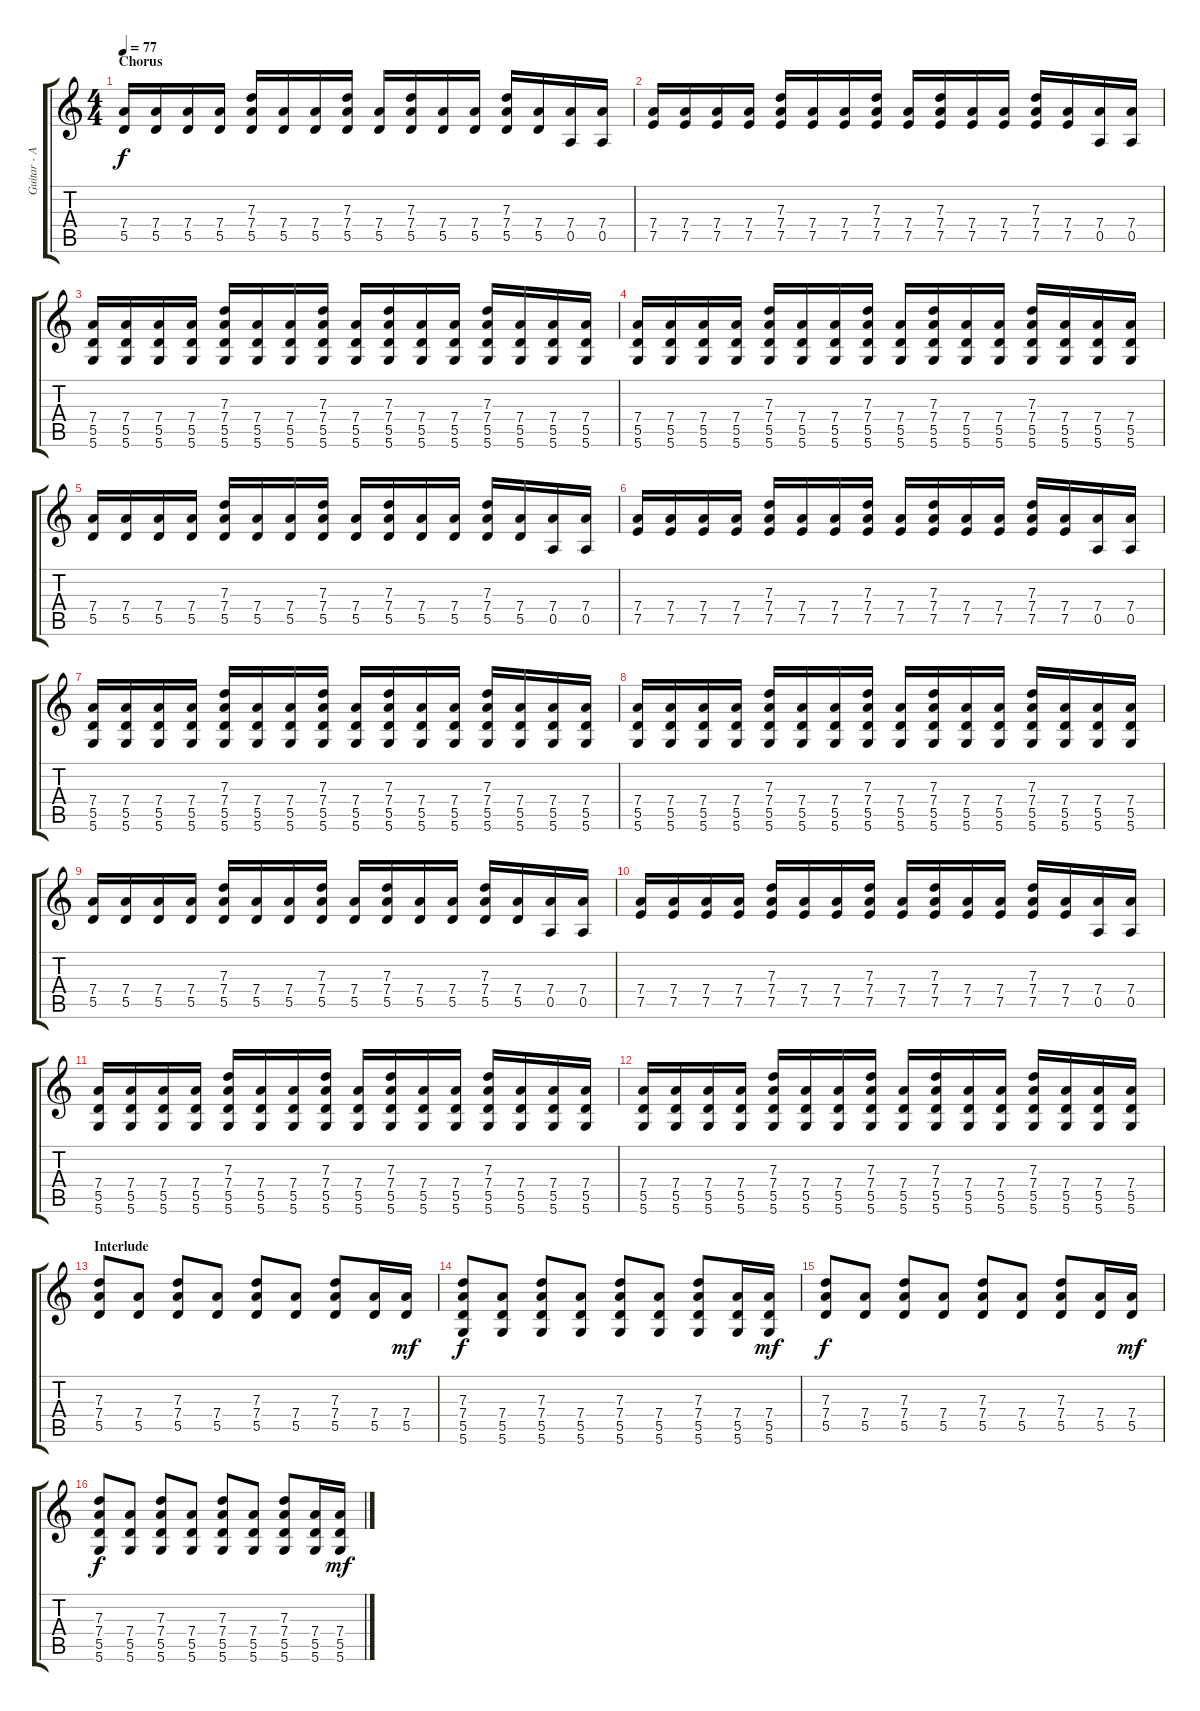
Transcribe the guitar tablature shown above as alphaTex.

\track ("Guitar - Ace" "Guitar - A") {instrument acousticguitarsteel}
\staff {score tabs}
\tuning (E4 B3 G3 D3 A2 D2) {hide}
\ts (4 4)
\section ("" "Chorus")
\tempo 77
\clef g2
\ks c
(7.4 5.5).16{dy f} (7.4 5.5).16 (7.4 5.5).16 (7.4 5.5).16 (7.3 7.4 5.5).16 (7.4 5.5).16 (7.4 5.5).16 (7.3 7.4 5.5).16 (7.4 5.5).16 (7.3 7.4 5.5).16 (7.4 5.5).16 (7.4 5.5).16 (7.3 7.4 5.5).16 (7.4 5.5).16 (7.4 0.5).16 (7.4 0.5).16 |
(7.4 7.5).16 (7.4 7.5).16 (7.4 7.5).16 (7.4 7.5).16 (7.3 7.4 7.5).16 (7.4 7.5).16 (7.4 7.5).16 (7.3 7.4 7.5).16 (7.4 7.5).16 (7.3 7.4 7.5).16 (7.4 7.5).16 (7.4 7.5).16 (7.3 7.4 7.5).16 (7.4 7.5).16 (7.4 0.5).16 (7.4 0.5).16 |
(7.4 5.5 5.6).16 (7.4 5.5 5.6).16 (7.4 5.5 5.6).16 (7.4 5.5 5.6).16 (7.3 7.4 5.5 5.6).16 (7.4 5.5 5.6).16 (7.4 5.5 5.6).16 (7.3 7.4 5.5 5.6).16 (7.4 5.5 5.6).16 (7.3 7.4 5.5 5.6).16 (7.4 5.5 5.6).16 (7.4 5.5 5.6).16 (7.3 7.4 5.5 5.6).16 (7.4 5.5 5.6).16 (7.4 5.5 5.6).16 (7.4 5.5 5.6).16 |
(7.4 5.5 5.6).16 (7.4 5.5 5.6).16 (7.4 5.5 5.6).16 (7.4 5.5 5.6).16 (7.3 7.4 5.5 5.6).16 (7.4 5.5 5.6).16 (7.4 5.5 5.6).16 (7.3 7.4 5.5 5.6).16 (7.4 5.5 5.6).16 (7.3 7.4 5.5 5.6).16 (7.4 5.5 5.6).16 (7.4 5.5 5.6).16 (7.3 7.4 5.5 5.6).16 (7.4 5.5 5.6).16 (7.4 5.5 5.6).16 (7.4 5.5 5.6).16 |
(7.4 5.5).16 (7.4 5.5).16 (7.4 5.5).16 (7.4 5.5).16 (7.3 7.4 5.5).16 (7.4 5.5).16 (7.4 5.5).16 (7.3 7.4 5.5).16 (7.4 5.5).16 (7.3 7.4 5.5).16 (7.4 5.5).16 (7.4 5.5).16 (7.3 7.4 5.5).16 (7.4 5.5).16 (7.4 0.5).16 (7.4 0.5).16 |
(7.4 7.5).16 (7.4 7.5).16 (7.4 7.5).16 (7.4 7.5).16 (7.3 7.4 7.5).16 (7.4 7.5).16 (7.4 7.5).16 (7.3 7.4 7.5).16 (7.4 7.5).16 (7.3 7.4 7.5).16 (7.4 7.5).16 (7.4 7.5).16 (7.3 7.4 7.5).16 (7.4 7.5).16 (7.4 0.5).16 (7.4 0.5).16 |
(7.4 5.5 5.6).16 (7.4 5.5 5.6).16 (7.4 5.5 5.6).16 (7.4 5.5 5.6).16 (7.3 7.4 5.5 5.6).16 (7.4 5.5 5.6).16 (7.4 5.5 5.6).16 (7.3 7.4 5.5 5.6).16 (7.4 5.5 5.6).16 (7.3 7.4 5.5 5.6).16 (7.4 5.5 5.6).16 (7.4 5.5 5.6).16 (7.3 7.4 5.5 5.6).16 (7.4 5.5 5.6).16 (7.4 5.5 5.6).16 (7.4 5.5 5.6).16 |
(7.4 5.5 5.6).16 (7.4 5.5 5.6).16 (7.4 5.5 5.6).16 (7.4 5.5 5.6).16 (7.3 7.4 5.5 5.6).16 (7.4 5.5 5.6).16 (7.4 5.5 5.6).16 (7.3 7.4 5.5 5.6).16 (7.4 5.5 5.6).16 (7.3 7.4 5.5 5.6).16 (7.4 5.5 5.6).16 (7.4 5.5 5.6).16 (7.3 7.4 5.5 5.6).16 (7.4 5.5 5.6).16 (7.4 5.5 5.6).16 (7.4 5.5 5.6).16 |
(7.4 5.5).16 (7.4 5.5).16 (7.4 5.5).16 (7.4 5.5).16 (7.3 7.4 5.5).16 (7.4 5.5).16 (7.4 5.5).16 (7.3 7.4 5.5).16 (7.4 5.5).16 (7.3 7.4 5.5).16 (7.4 5.5).16 (7.4 5.5).16 (7.3 7.4 5.5).16 (7.4 5.5).16 (7.4 0.5).16 (7.4 0.5).16 |
(7.4 7.5).16 (7.4 7.5).16 (7.4 7.5).16 (7.4 7.5).16 (7.3 7.4 7.5).16 (7.4 7.5).16 (7.4 7.5).16 (7.3 7.4 7.5).16 (7.4 7.5).16 (7.3 7.4 7.5).16 (7.4 7.5).16 (7.4 7.5).16 (7.3 7.4 7.5).16 (7.4 7.5).16 (7.4 0.5).16 (7.4 0.5).16 |
(7.4 5.5 5.6).16 (7.4 5.5 5.6).16 (7.4 5.5 5.6).16 (7.4 5.5 5.6).16 (7.3 7.4 5.5 5.6).16 (7.4 5.5 5.6).16 (7.4 5.5 5.6).16 (7.3 7.4 5.5 5.6).16 (7.4 5.5 5.6).16 (7.3 7.4 5.5 5.6).16 (7.4 5.5 5.6).16 (7.4 5.5 5.6).16 (7.3 7.4 5.5 5.6).16 (7.4 5.5 5.6).16 (7.4 5.5 5.6).16 (7.4 5.5 5.6).16 |
(7.4 5.5 5.6).16 (7.4 5.5 5.6).16 (7.4 5.5 5.6).16 (7.4 5.5 5.6).16 (7.3 7.4 5.5 5.6).16 (7.4 5.5 5.6).16 (7.4 5.5 5.6).16 (7.3 7.4 5.5 5.6).16 (7.4 5.5 5.6).16 (7.3 7.4 5.5 5.6).16 (7.4 5.5 5.6).16 (7.4 5.5 5.6).16 (7.3 7.4 5.5 5.6).16 (7.4 5.5 5.6).16 (7.4 5.5 5.6).16 (7.4 5.5 5.6).16 |
\section ("" "Interlude")
(7.3 7.4 5.5).8 (7.4 5.5).8 (7.3 7.4 5.5).8 (7.4 5.5).8 (7.3 7.4 5.5).8 (7.4 5.5).8 (7.3 7.4 5.5).8 (7.4 5.5).16 (7.4 5.5).16{dy mf} |
(7.3 7.4 5.5 5.6).8{dy f} (7.4 5.5 5.6).8 (7.3 7.4 5.5 5.6).8 (7.4 5.5 5.6).8 (7.3 7.4 5.5 5.6).8 (7.4 5.5 5.6).8 (7.3 7.4 5.5 5.6).8 (7.4 5.5 5.6).16 (7.4 5.5 5.6).16{dy mf} |
(7.3 7.4 5.5).8{dy f} (7.4 5.5).8 (7.3 7.4 5.5).8 (7.4 5.5).8 (7.3 7.4 5.5).8 (7.4 5.5).8 (7.3 7.4 5.5).8 (7.4 5.5).16 (7.4 5.5).16{dy mf} |
(7.3 7.4 5.5 5.6).8{dy f} (7.4 5.5 5.6).8 (7.3 7.4 5.5 5.6).8 (7.4 5.5 5.6).8 (7.3 7.4 5.5 5.6).8 (7.4 5.5 5.6).8 (7.3 7.4 5.5 5.6).8 (7.4 5.5 5.6).16 (7.4 5.5 5.6).16{dy mf}
